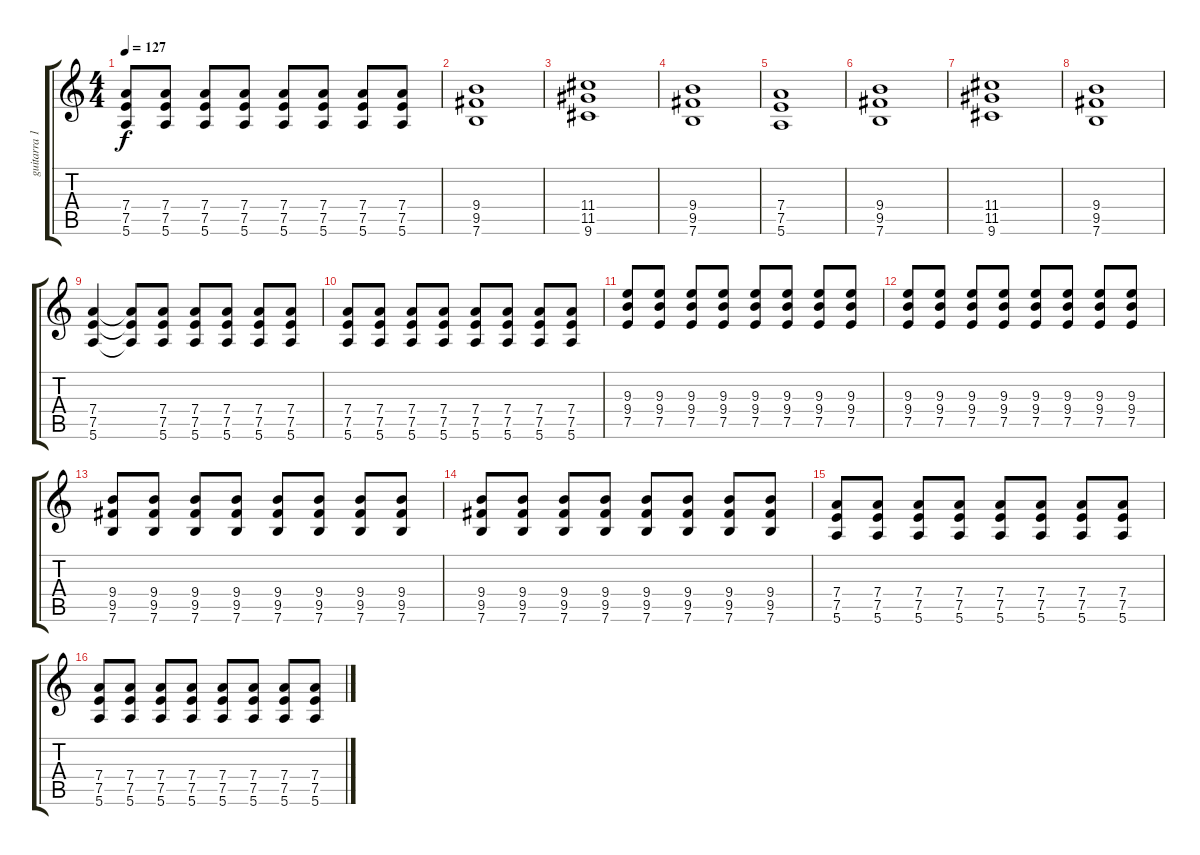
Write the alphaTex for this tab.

\track ("guitarra 1" "guitarra 1") {instrument overdrivenguitar}
\staff {score tabs}
\tuning (E4 B3 G3 D3 A2 E2) {hide}
\ts (4 4)
\tempo 127
\clef g2
\ks c
(7.4 7.5 5.6).8{dy f} (7.4 7.5 5.6).8 (7.4 7.5 5.6).8 (7.4 7.5 5.6).8 (7.4 7.5 5.6).8 (7.4 7.5 5.6).8 (7.4 7.5 5.6).8 (7.4 7.5 5.6).8 |
(9.4 9.5 7.6).1 |
(11.4 11.5 9.6).1 |
(9.4 9.5 7.6).1 |
(7.4 7.5 5.6).1 |
(9.4 9.5 7.6).1 |
(11.4 11.5 9.6).1 |
(9.4 9.5 7.6).1 |
(7.4 7.5 5.6).4 (7.4{t} 7.5{t} 5.6{t}).8 (7.4 7.5 5.6).8 (7.4 7.5 5.6).8 (7.4 7.5 5.6).8 (7.4 7.5 5.6).8 (7.4 7.5 5.6).8 |
(7.4 7.5 5.6).8 (7.4 7.5 5.6).8 (7.4 7.5 5.6).8 (7.4 7.5 5.6).8 (7.4 7.5 5.6).8 (7.4 7.5 5.6).8 (7.4 7.5 5.6).8 (7.4 7.5 5.6).8 |
(9.3 9.4 7.5).8 (9.3 9.4 7.5).8 (9.3 9.4 7.5).8 (9.3 9.4 7.5).8 (9.3 9.4 7.5).8 (9.3 9.4 7.5).8 (9.3 9.4 7.5).8 (9.3 9.4 7.5).8 |
(9.3 9.4 7.5).8 (9.3 9.4 7.5).8 (9.3 9.4 7.5).8 (9.3 9.4 7.5).8 (9.3 9.4 7.5).8 (9.3 9.4 7.5).8 (9.3 9.4 7.5).8 (9.3 9.4 7.5).8 |
(9.4 9.5 7.6).8 (9.4 9.5 7.6).8 (9.4 9.5 7.6).8 (9.4 9.5 7.6).8 (9.4 9.5 7.6).8 (9.4 9.5 7.6).8 (9.4 9.5 7.6).8 (9.4 9.5 7.6).8 |
(9.4 9.5 7.6).8 (9.4 9.5 7.6).8 (9.4 9.5 7.6).8 (9.4 9.5 7.6).8 (9.4 9.5 7.6).8 (9.4 9.5 7.6).8 (9.4 9.5 7.6).8 (9.4 9.5 7.6).8 |
(7.4 7.5 5.6).8 (7.4 7.5 5.6).8 (7.4 7.5 5.6).8 (7.4 7.5 5.6).8 (7.4 7.5 5.6).8 (7.4 7.5 5.6).8 (7.4 7.5 5.6).8 (7.4 7.5 5.6).8 |
(7.4 7.5 5.6).8 (7.4 7.5 5.6).8 (7.4 7.5 5.6).8 (7.4 7.5 5.6).8 (7.4 7.5 5.6).8 (7.4 7.5 5.6).8 (7.4 7.5 5.6).8 (7.4 7.5 5.6).8
